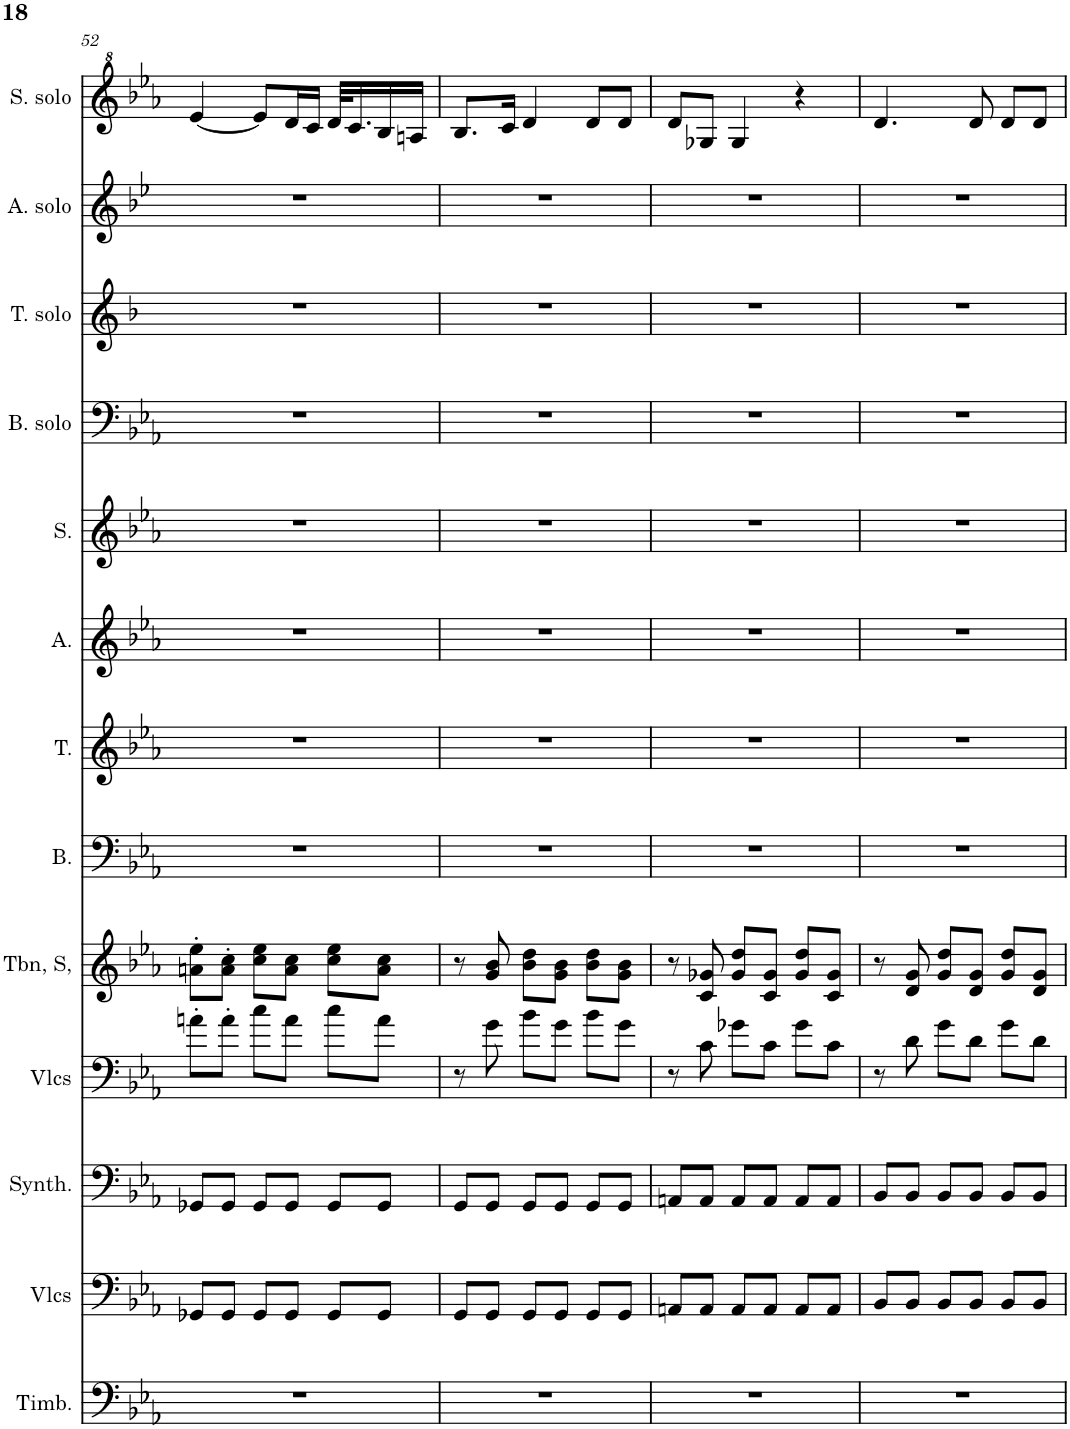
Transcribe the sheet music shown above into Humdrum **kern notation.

**kern	**kern	**kern	**kern	**kern	**kern	**kern	**kern	**kern	**kern	**kern	**kern	**kern
*part13	*part12	*part11	*part10	*part9	*part8	*part7	*part6	*part5	*part4	*part3	*part2	*part1
*staff13	*staff12	*staff11	*staff10	*staff9	*staff8	*staff7	*staff6	*staff5	*staff4	*staff3	*staff2	*staff1
*I"Timbales, Staff-1	*I"Violoncelles, D'Bass/Strings, etc	*I"Synthétiseur d'instruments à cordes, Synth strings, etc	*I"Violoncelles, Synth strings 2	*I"Trombone Soprano, 1st violins	*I"Basse	*I"Ténor	*I"Alto	*I"Soprano	*I"Bases Solo	*I"Tenor Solo	*I"Alto Solo	*I"Soprano Solo
*I'Timb.	*I'Vlcs	*I'Synth.	*I'Vlcs	*I'Tbn, S,	*I'B.	*I'T.	*I'A.	*I'S.	*I'B. solo	*I'T. solo	*I'A. solo	*I'S. solo
!!LO:PB:g=z
*clefF4	*clefF4	*clefF4	*clefF4	*clefG2	*clefF4	*clefG2	*clefG2	*clefG2	*clefF4	*clefG2	*clefG2	*clefG^2
*	*	*	*	*	*	*	*	*	*	*Trd8c14	*Trd4c7	*
*k[b-e-a-]	*k[b-e-a-]	*k[b-e-a-]	*k[b-e-a-]	*k[b-e-a-]	*k[b-e-a-]	*k[b-e-a-]	*k[b-e-a-]	*k[b-e-a-]	*k[b-e-a-]	*k[b-]	*k[b-e-]	*k[b-e-a-]
*M3/4	*M3/4	*M3/4	*M3/4	*M3/4	*M3/4	*M3/4	*M3/4	*M3/4	*M3/4	*M3/4	*M3/4	*M3/4
=52	=52	=52	=52	=52	=52	=52	=52	=52	=52	=52	=52	=52
2.r	8GG-X/L	8GG-X/L	8an'\L	8an\' 8ee-\'L	2.r	2.r	2.r	2.r	2.r	2.r	2.r	[4ee-/
.	8GG-/J	8GG-/J	8a'\J	8a\' 8cc\'J	.	.	.	.	.	.	.	.
.	8GG-/L	8GG-/L	8cc\L	8cc\ 8ee-\L	.	.	.	.	.	.	.	8ee-/L]
.	8GG-/J	8GG-/J	8a\J	8a\ 8cc\J	.	.	.	.	.	.	.	16dd/L
.	.	.	.	.	.	.	.	.	.	.	.	16cc/JJ
.	8GG-/L	8GG-/L	8cc\L	8cc\ 8ee-\L	.	.	.	.	.	.	.	32dd/KLL
.	.	.	.	.	.	.	.	.	.	.	.	16.cc/
.	8GG-/J	8GG-/J	8a\J	8a\ 8cc\J	.	.	.	.	.	.	.	16b-/
.	.	.	.	.	.	.	.	.	.	.	.	16an/JJ
=53	=53	=53	=53	=53	=53	=53	=53	=53	=53	=53	=53	=53
2.r	8GG/L	8GG/L	8r	8r	2.r	2.r	2.r	2.r	2.r	2.r	2.r	8.b-/L
.	8GG/J	8GG/J	8g\	8g/ 8b-/	.	.	.	.	.	.	.	.
.	.	.	.	.	.	.	.	.	.	.	.	16cc/Jk
.	8GG/L	8GG/L	8b-\L	8b-\ 8dd\L	.	.	.	.	.	.	.	4dd/
.	8GG/J	8GG/J	8g\J	8g\ 8b-\J	.	.	.	.	.	.	.	.
.	8GG/L	8GG/L	8b-\L	8b-\ 8dd\L	.	.	.	.	.	.	.	8dd/L
.	8GG/J	8GG/J	8g\J	8g\ 8b-\J	.	.	.	.	.	.	.	8dd/J
=54	=54	=54	=54	=54	=54	=54	=54	=54	=54	=54	=54	=54
2.r	8AAn/L	8AAn/L	8r	8r	2.r	2.r	2.r	2.r	2.r	2.r	2.r	8dd/L
.	8AA/J	8AA/J	8c\	8c/ 8g-X/	.	.	.	.	.	.	.	8g-X/J
.	8AA/L	8AA/L	8g-X\L	8g-/ 8dd/L	.	.	.	.	.	.	.	4g-/
.	8AA/J	8AA/J	8c\J	8c/ 8g-/J	.	.	.	.	.	.	.	.
.	8AA/L	8AA/L	8g-\L	8g-/ 8dd/L	.	.	.	.	.	.	.	4r
.	8AA/J	8AA/J	8c\J	8c/ 8g-/J	.	.	.	.	.	.	.	.
=55	=55	=55	=55	=55	=55	=55	=55	=55	=55	=55	=55	=55
2.r	8BB-/L	8BB-/L	8r	8r	2.r	2.r	2.r	2.r	2.r	2.r	2.r	4.dd/
.	8BB-/J	8BB-/J	8d\	8d/ 8g/	.	.	.	.	.	.	.	.
.	8BB-/L	8BB-/L	8g\L	8g/ 8dd/L	.	.	.	.	.	.	.	.
.	8BB-/J	8BB-/J	8d\J	8d/ 8g/J	.	.	.	.	.	.	.	8dd/
.	8BB-/L	8BB-/L	8g\L	8g/ 8dd/L	.	.	.	.	.	.	.	8dd/L
.	8BB-/J	8BB-/J	8d\J	8d/ 8g/J	.	.	.	.	.	.	.	8dd/J
=	=	=	=	=	=	=	=	=	=	=	=	=
*-	*-	*-	*-	*-	*-	*-	*-	*-	*-	*-	*-	*-
